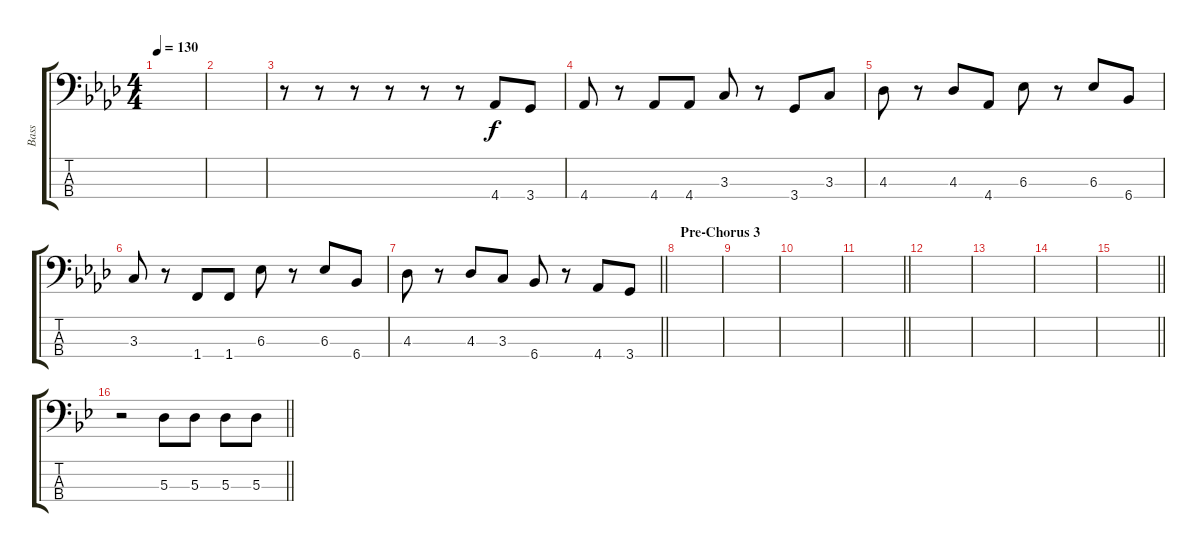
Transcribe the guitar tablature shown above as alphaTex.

\track ("Bass" "Bass") {instrument electricbassfinger}
\staff {score tabs}
\tuning (G2 D2 A1 E1) {hide}
\ts (4 4)
\tempo 130
\clef f4
\ks ab
|
|
r.8 r.8 r.8 r.8 r.8 r.8 4.4.8 3.4.8 |
4.4.8 r.8 4.4.8 4.4.8 3.3.8 r.8 3.4.8 3.3.8 |
4.3.8 r.8 4.3.8 4.4.8 6.3.8 r.8 6.3.8 6.4.8 |
3.3.8 r.8 1.4.8 1.4.8 6.3.8 r.8 6.3.8 6.4.8 |
\barLineRight lightlight
4.3.8 r.8 4.3.8 3.3.8 6.4.8 r.8 4.4.8 3.4.8 |
\section ("" "Pre-Chorus 3")
|
|
|
\barLineRight lightlight
|
|
|
|
\barLineRight lightlight
|
\barLineRight lightlight
\ks bb
r.2 5.3.8 5.3.8 5.3.8 5.3.8
